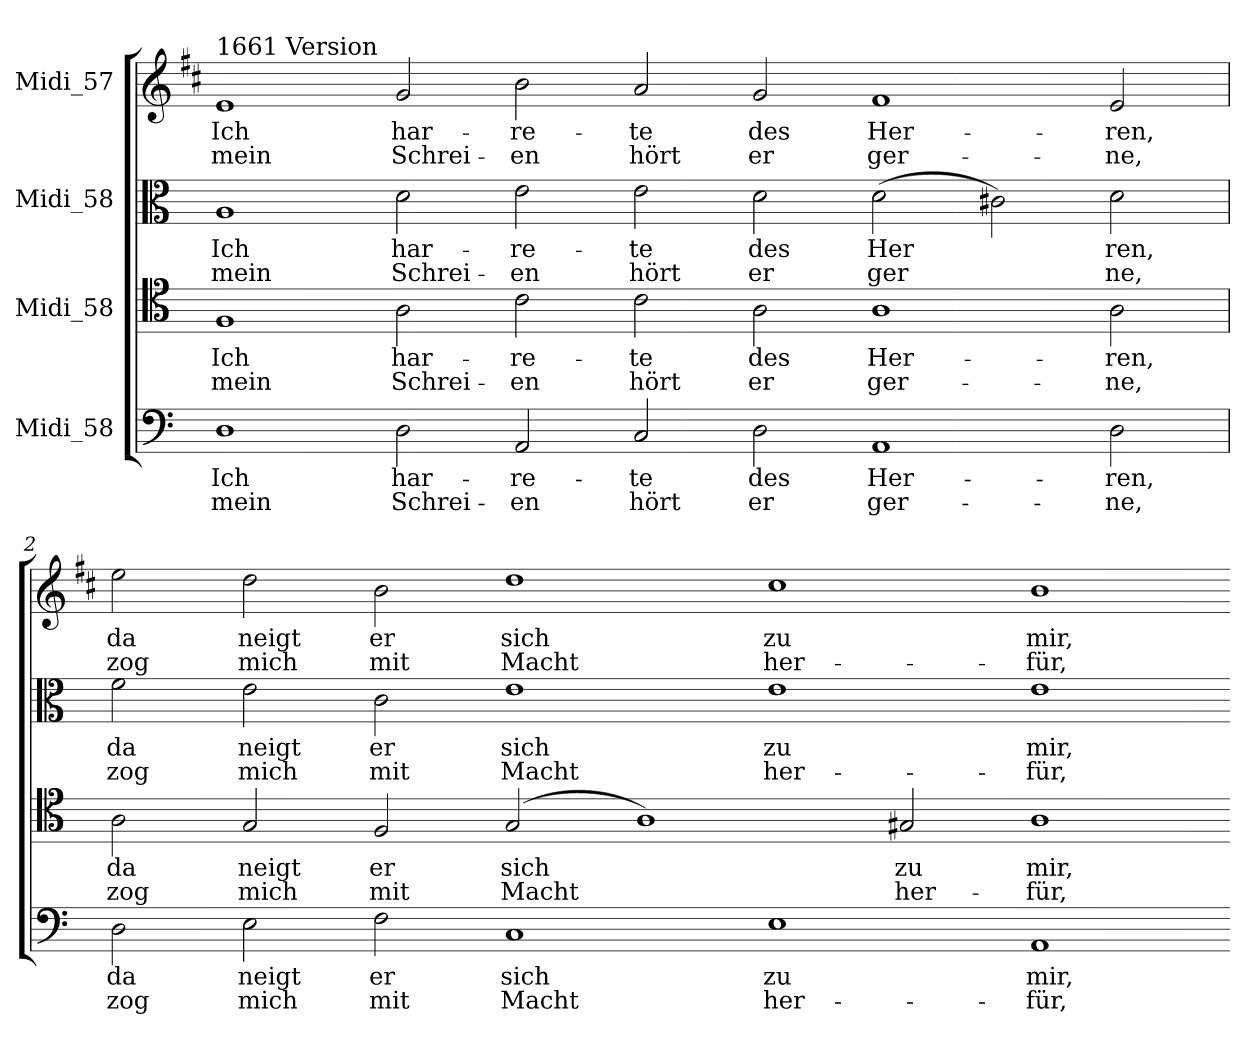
**kern	**text	**text	**kern	**text	**text	**kern	**text	**text	**kern	**text	**text
*part4	*part4	*part4	*part3	*part3	*part3	*part2	*part2	*part2	*part1	*part1	*part1
*staff4	*staff4	*staff4	*staff3	*staff3	*staff3	*staff2	*staff2	*staff2	*staff1	*staff1	*staff1
*I"Midi_58	*	*	*I"Midi_58	*	*	*I"Midi_58	*	*	*I"Midi_57	*	*
*clefF4	*	*	*clefC4	*	*	*clefC3	*	*	*clefG2	*	*
*	*	*	*	*	*	*	*	*	*ITrd1c2	*	*
*k[]	*	*	*k[]	*	*	*k[]	*	*	*k[]	*	*
*C:	*	*	*C:	*	*	*C:	*	*	*C:	*	*
=1	=1	=1	=1	=1	=1	=1	=1	=1	=1	=1	=1
!	!	!	!	!	!	!	!	!	!LO:TX:a:t=1661 Version	!	!
!	!LO:LY:b	!LO:LY:b	!	!LO:LY:b	!LO:LY:b	!	!LO:LY:b	!LO:LY:b	!	!LO:LY:b	!LO:LY:b
1D	Ich	mein	1F	Ich	mein	1A	Ich	mein	1d	Ich	mein
!	!LO:LY:b	!LO:LY:b	!	!LO:LY:b	!LO:LY:b	!	!LO:LY:b	!LO:LY:b	!	!LO:LY:b	!LO:LY:b
2D	har-	-Schrei-	2A	har-	-Schrei-	2d	har-	-Schrei-	2f	har-	-Schrei-
!	!LO:LY:b	!LO:LY:b	!	!LO:LY:b	!LO:LY:b	!	!LO:LY:b	!LO:LY:b	!	!LO:LY:b	!LO:LY:b
2AA	-re-	-en	2c	-re-	-en	2e	-re-	-en	2a	-re-	-en
!	!LO:LY:b	!LO:LY:b	!	!LO:LY:b	!LO:LY:b	!	!LO:LY:b	!LO:LY:b	!	!LO:LY:b	!LO:LY:b
2C	te	hört	2c	te	hört	2e	te	hört	2g	te	hört
!	!LO:LY:b	!LO:LY:b	!	!LO:LY:b	!LO:LY:b	!	!LO:LY:b	!LO:LY:b	!	!LO:LY:b	!LO:LY:b
2D	des	er	2A	des	er	2d	des	er	2f	des	er
!	!LO:LY:b	!LO:LY:b	!	!LO:LY:b	!LO:LY:b	!	!LO:LY:b	!LO:LY:b	!	!LO:LY:b	!LO:LY:b
1AA	Her-	-ger-	1A	Her-	-ger-	(>2d	Her	ger	1e	Her-	-ger-
.	.	.	.	.	.	2c#X)	.	.	.	.	.
!	!LO:LY:b	!LO:LY:b	!	!LO:LY:b	!LO:LY:b	!	!LO:LY:b	!LO:LY:b	!	!LO:LY:b	!LO:LY:b
2D	-ren,	ne,	2A	-ren,	ne,	2d	ren,	ne,	2d	-ren,	ne,
=2	=2	=2	=2	=2	=2	=2	=2	=2	=2	=2	=2
!	!LO:LY:b	!LO:LY:b	!	!LO:LY:b	!LO:LY:b	!	!LO:LY:b	!LO:LY:b	!	!LO:LY:b	!LO:LY:b
2D	da	zog	2A	da	zog	2f	da	zog	2dd	da	zog
!	!LO:LY:b	!LO:LY:b	!	!LO:LY:b	!LO:LY:b	!	!LO:LY:b	!LO:LY:b	!	!LO:LY:b	!LO:LY:b
2E	neigt	mich	2G	neigt	mich	2e	neigt	mich	2cc	neigt	mich
!	!LO:LY:b	!LO:LY:b	!	!LO:LY:b	!LO:LY:b	!	!LO:LY:b	!LO:LY:b	!	!LO:LY:b	!LO:LY:b
2F	er	mit	2F	er	mit	2c	er	mit	2a	er	mit
!	!LO:LY:b	!LO:LY:b	!	!LO:LY:b	!LO:LY:b	!	!LO:LY:b	!LO:LY:b	!	!LO:LY:b	!LO:LY:b
1C	sich	Macht	(<2G	sich	Macht	1e	sich	Macht	1cc	sich	Macht
.	.	.	1A)	.	.	.	.	.	.	.	.
!	!LO:LY:b	!LO:LY:b	!	!	!	!	!LO:LY:b	!LO:LY:b	!	!LO:LY:b	!LO:LY:b
1E	zu	her-	.	.	.	1e	zu	her-	1b	zu	her-
!	!	!	!	!LO:LY:b	!LO:LY:b	!	!	!	!	!	!
.	.	.	2G#X	zu	her-	.	.	.	.	.	.
!	!LO:LY:b	!LO:LY:b	!	!LO:LY:b	!LO:LY:b	!	!LO:LY:b	!LO:LY:b	!	!LO:LY:b	!LO:LY:b
1AA	-mir,	für,	1A	-mir,	für,	1e	-mir,	für,	1a	-mir,	für,
=-	=-	=-	=-	=-	=-	=-	=-	=-	=-	=-	=-
*-	*-	*-	*-	*-	*-	*-	*-	*-	*-	*-	*-
